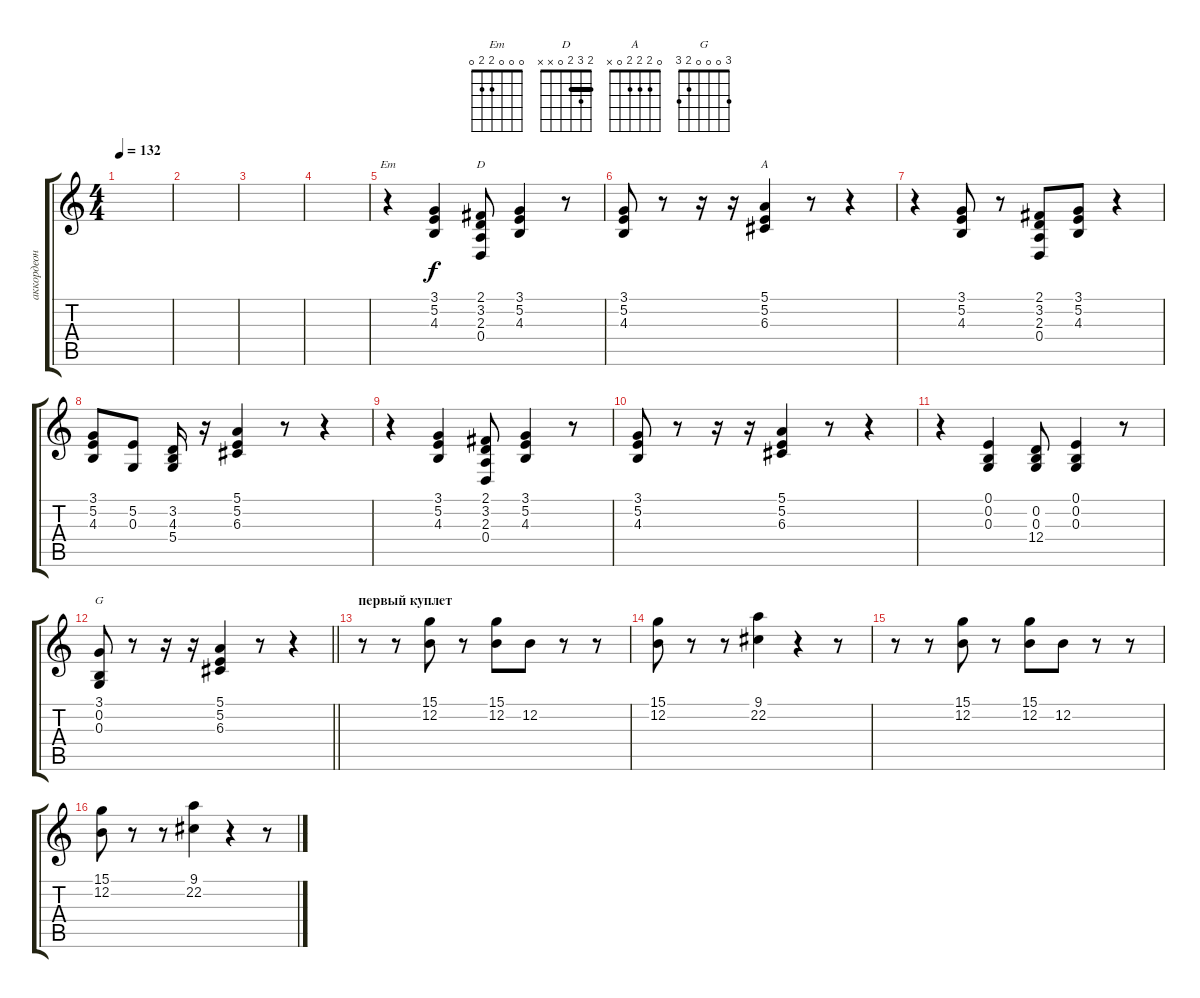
\track ("аккордеон" "аккордеон") {solo instrument tangoaccordion}
\staff {score tabs}
\tuning (E4 B3 G3 D3 A2 E2) {hide}
\chord ("Em" 0 0 0 2 2 0)
\chord ("D" 2 3 2 0 x x) {barre 2}
\chord ("A" 0 2 2 2 0 x)
\chord ("G" 3 0 0 0 2 3)
\ts (4 4)
\tempo 132
\clef g2
\ks c
|
|
|
|
r.4{ch "Em"} (3.1 5.2 4.3).4 (2.1 3.2 2.3 0.4).8{ch "D"} (3.1 5.2 4.3).4 r.8 |
(3.1 5.2 4.3).8 r.8 r.16 r.16 (5.1 5.2 6.3).4{ch "A"} r.8 r.4 |
r.4 (3.1 5.2 4.3).8 r.8 (2.1 3.2 2.3 0.4).8 (3.1 5.2 4.3).8 r.4 |
(3.1 5.2 4.3).8 (5.2 0.3).8 (3.2 4.3 5.4).16 r.16 (5.1 5.2 6.3).4 r.8 r.4 |
r.4 (3.1 5.2 4.3).4 (2.1 3.2 2.3 0.4).8 (3.1 5.2 4.3).4 r.8 |
(3.1 5.2 4.3).8 r.8 r.16 r.16 (5.1 5.2 6.3).4 r.8 r.4 |
r.4 (0.1 0.2 0.3).4 (0.2 0.3 12.4).8 (0.1 0.2 0.3).4 r.8 |
\barLineRight lightlight
(3.1 0.2 0.3).8{ch "G"} r.8 r.16 r.16 (5.1 5.2 6.3).4 r.8 r.4 |
\section ("" "первый куплет")
r.8 r.8 (15.1 12.2).8 r.8 (15.1 12.2).8 12.2.8 r.8 r.8 |
(15.1 12.2).8 r.8 r.8 (9.1 22.2).4 r.4 r.8 |
r.8 r.8 (15.1 12.2).8 r.8 (15.1 12.2).8 12.2.8 r.8 r.8 |
(15.1 12.2).8 r.8 r.8 (9.1 22.2).4 r.4 r.8
